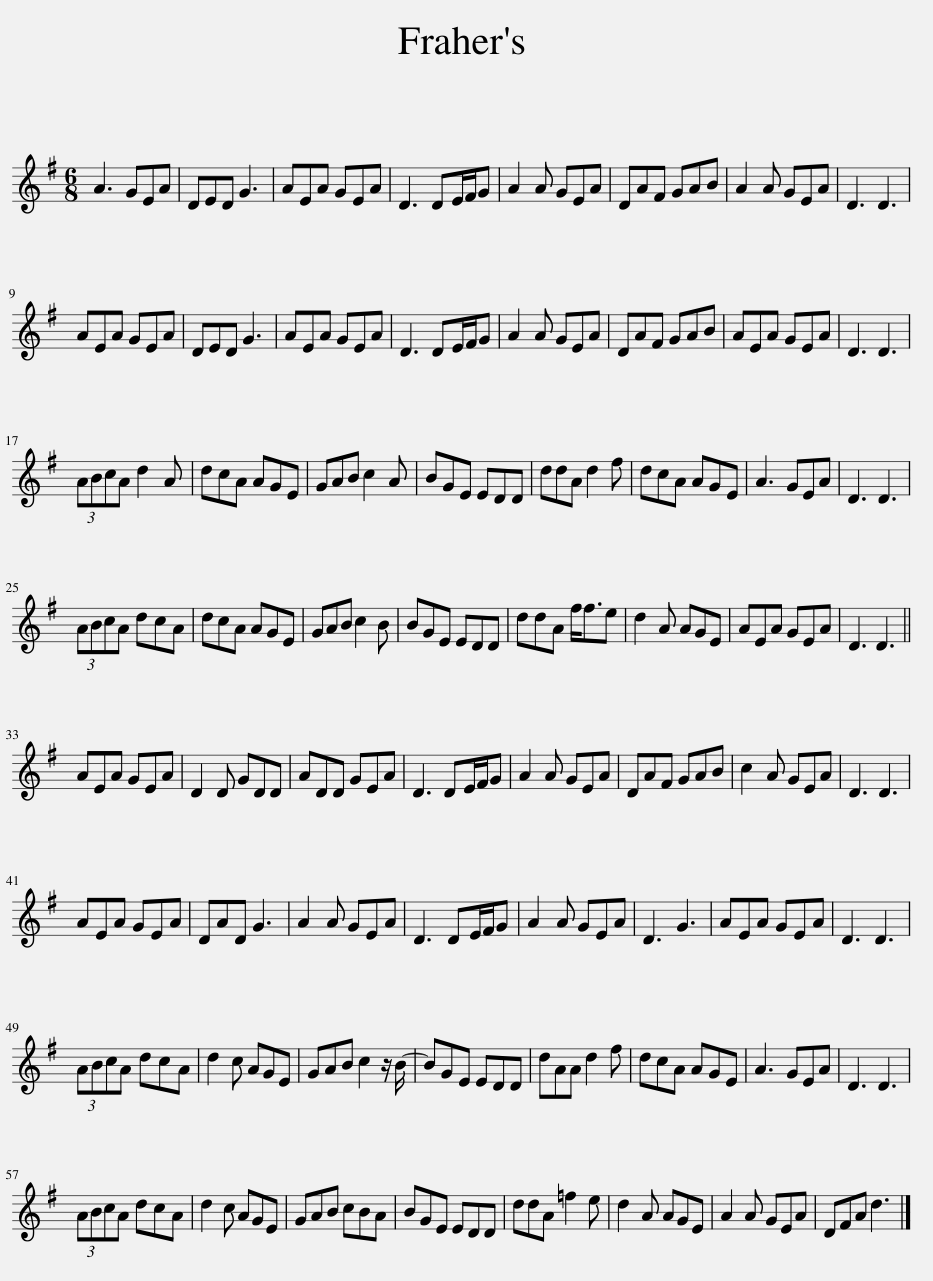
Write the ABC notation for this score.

X:1
L:1/8
M:6/8
I:linebreak $
K:G
V:1 treble
V:1
 A3 GEA | DED G3 | AEA GEA | D3 DE/F/G | A2 A GEA | %5
 DAF GAB | A2 A GEA | D3 D3 |$ AEA GEA | DED G3 | %10
 AEA GEA | D3 DE/F/G | A2 A GEA | DAF GAB | AEA GEA | %15
 D3 D3 |$ (3ABcA d2 A | dcA AGE | GAB c2 A | BGE EDD | %20
 ddA d2 f | dcA AGE | A3 GEA | D3 D3 |$ (3ABcA dcA | %25
 dcA AGE | GAB c2 B | BGE EDD | ddA f<fe | d2 A AGE | %30
 AEA GEA | D3 D3 ||$ AEA GEA | D2 D GDD | ADD GEA | %35
 D3 DE/F/G | A2 A GEA | DAF GAB | c2 A GEA | D3 D3 |$ %40
 AEA GEA | DAD G3 | A2 A GEA | D3 DE/F/G | A2 A GEA | %45
 D3 G3 | AEA GEA | D3 D3 |$ (3ABcA dcA | d2 c AGE | %50
 GAB c2 z/ B/- | BGE EDD | dAA d2 f | dcA AGE | A3 GEA | %55
 D3 D3 |$ (3ABcA dcA | d2 c AGE | GAB cBA | BGE EDD | %60
 ddA =f2 e | d2 A AGE | A2 A GEA | DFA d3 |] %64
